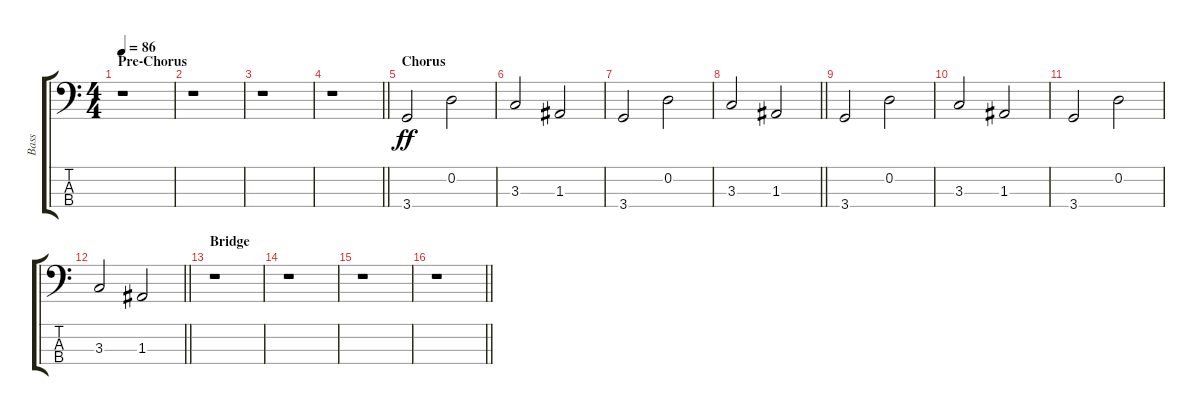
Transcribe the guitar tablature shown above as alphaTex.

\track ("Bass" "Bass") {instrument electricbassfinger}
\staff {score tabs}
\tuning (G2 D2 A1 E1) {hide}
\ts (4 4)
\section ("" "Pre-Chorus")
\tempo 86
\clef f4
\ks c
r.1{dy ff} |
r.1 |
r.1 |
\barLineRight lightlight
r.1 |
\section ("" "Chorus")
3.4.2 0.2.2 |
3.3.2 1.3.2 |
3.4.2 0.2.2 |
\barLineRight lightlight
3.3.2 1.3.2 |
3.4.2 0.2.2 |
3.3.2 1.3.2 |
3.4.2 0.2.2 |
\barLineRight lightlight
3.3.2 1.3.2 |
\section ("" "Bridge")
r.1 |
r.1 |
r.1 |
\barLineRight lightlight
r.1
